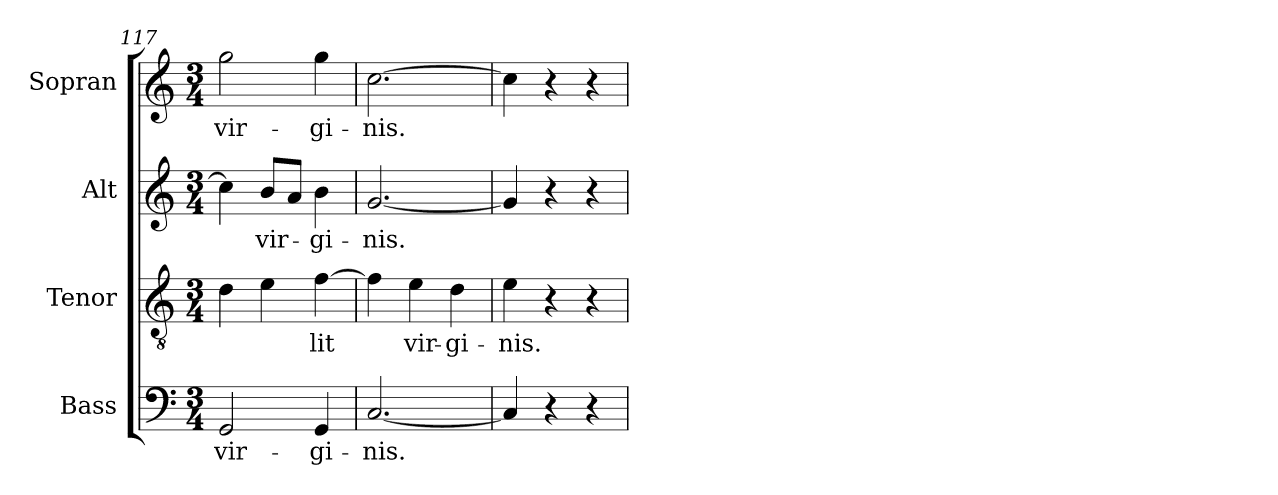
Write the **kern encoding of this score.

**kern	**text	**kern	**text	**kern	**text	**kern	**text
*part4	*part4	*part3	*part3	*part2	*part2	*part1	*part1
*staff4	*staff4	*staff3	*staff3	*staff2	*staff2	*staff1	*staff1
*I"Bass	*	*I"Tenor	*	*I"Alt	*	*I"Sopran	*
*I'B.	*	*I'T.	*	*I'A.	*	*I'S.	*
!!LO:PB:g=z
*clefF4	*	*clefGv2	*	*clefG2	*	*clefG2	*
*k[]	*	*k[]	*	*k[]	*	*k[]	*
*C:	*	*C:	*	*C:	*	*C:	*
*M3/4	*	*M3/4	*	*M3/4	*	*M3/4	*
=117	=117	=117	=117	=117	=117	=117	=117
!	!LO:LY:b	!	!	!	!	!	!LO:LY:b
2GG/	vir-	4d\	.	4cc\]	.	2gg\	vir-
!	!	!	!	!	!LO:LY:b	!	!
.	.	4e\	.	8b/L	vir-	.	.
.	.	.	.	8a/J	.	.	.
!	!LO:LY:b	!	!LO:LY:b	!	!LO:LY:b	!	!LO:LY:b
4GG/	-gi-	[4f\	-lit	4b\	-gi-	4gg\	-gi-
=118	=118	=118	=118	=118	=118	=118	=118
!	!LO:LY:b	!	!	!	!LO:LY:b	!	!LO:LY:b
[2.C/	-nis.	4f\]	.	[2.g/	-nis.	[2.cc\	-nis.
!	!	!	!LO:LY:b	!	!	!	!
.	.	4e\	vir-	.	.	.	.
!	!	!	!LO:LY:b	!	!	!	!
.	.	4d\	-gi-	.	.	.	.
=119	=119	=119	=119	=119	=119	=119	=119
!	!	!	!LO:LY:b	!	!	!	!
4C/]	.	4e\	-nis.	4g/]	.	4cc\]	.
4r	.	4r	.	4r	.	4r	.
4r	.	4r	.	4r	.	4r	.
=	=	=	=	=	=	=	=
*-	*-	*-	*-	*-	*-	*-	*-
